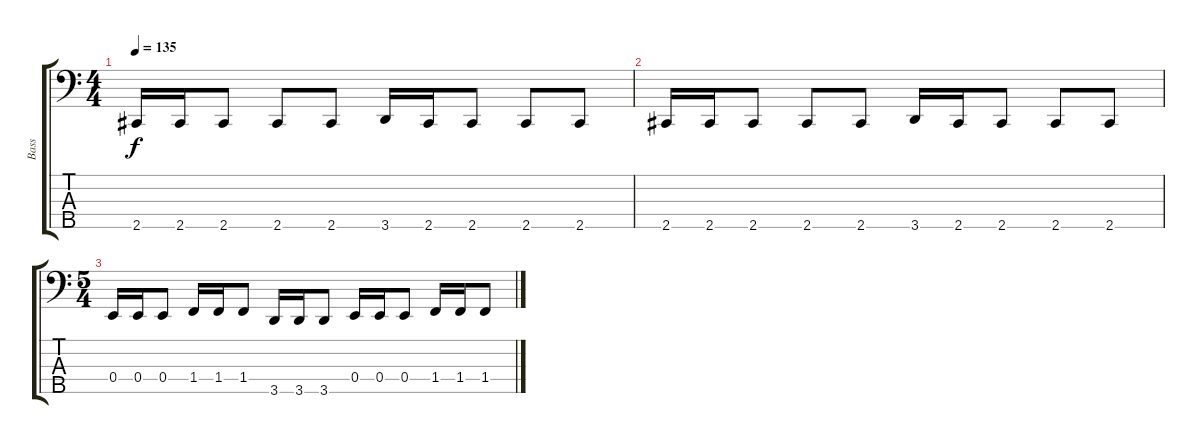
\track ("Bass" "Bass") {instrument electricbassfinger}
\staff {score tabs}
\tuning (G2 D2 A1 E1 B0) {hide}
\ts (4 4)
\tempo 135
\clef f4
\ks c
2.5.16{dy f} 2.5.16 2.5.8 2.5.8 2.5.8 3.5.16 2.5.16 2.5.8 2.5.8 2.5.8 |
2.5.16 2.5.16 2.5.8 2.5.8 2.5.8 3.5.16 2.5.16 2.5.8 2.5.8 2.5.8 |
\ts (5 4)
0.4.16 0.4.16 0.4.8 1.4.16 1.4.16 1.4.8 3.5.16 3.5.16 3.5.8 0.4.16 0.4.16 0.4.8 1.4.16 1.4.16 1.4.8
